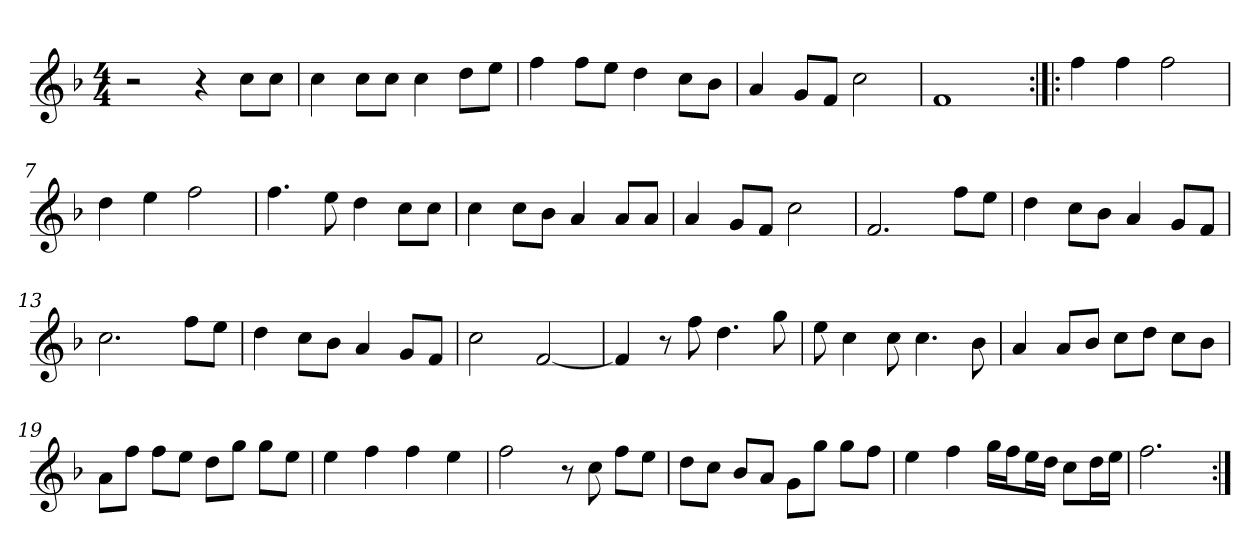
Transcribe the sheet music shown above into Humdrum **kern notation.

**kern
*part1
*staff1
*clefG2
*k[b-]
*F:
*M4/4
*MM120
=1
2r
4r
8cc\L
8cc\J
=2
4cc
8cc\L
8cc\J
4cc
8dd\L
8ee\J
=3
4ff
8ff\L
8ee\J
4dd
8cc\L
8b-\J
=4
4a
8g/L
8f/J
2cc
=5
1f
=6:|!|:
4ff
4ff
2ff
=7
4dd
4ee
2ff
=8
4.ff
8ee
4dd
8cc\L
8cc\J
=9
4cc
8cc\L
8b-\J
4a
8a/L
8a/J
=10
4a
8g/L
8f/J
2cc
=11
2.f
8ff\L
8ee\J
=12
4dd
8cc\L
8b-\J
4a
8g/L
8f/J
=13
2.cc
8ff\L
8ee\J
=14
4dd
8cc\L
8b-\J
4a
8g/L
8f/J
=15
2cc
[2f
=16
4f]
8r
8ff
4.dd
8gg
=17
8ee
4cc
8cc
4.cc
8b-
=18
4a
8a/L
8b-/J
8cc\L
8dd\J
8cc\L
8b-\J
=19
8a\L
8ff\J
8ff\L
8ee\J
8dd\L
8gg\J
8gg\L
8ee\J
=20
4ee
4ff
4ff
4ee
=21
2ff
8r
8cc
8ff\L
8ee\J
=22
8dd\L
8cc\J
8b-/L
8a/J
8g\L
8gg\J
8gg\L
8ff\J
=23
4ee
4ff
16gg\LL
16ff\J
16ee\L
16dd\JJ
8cc\L
16dd\L
16ee\JJ
=24
2.ff
=:|!
*-
